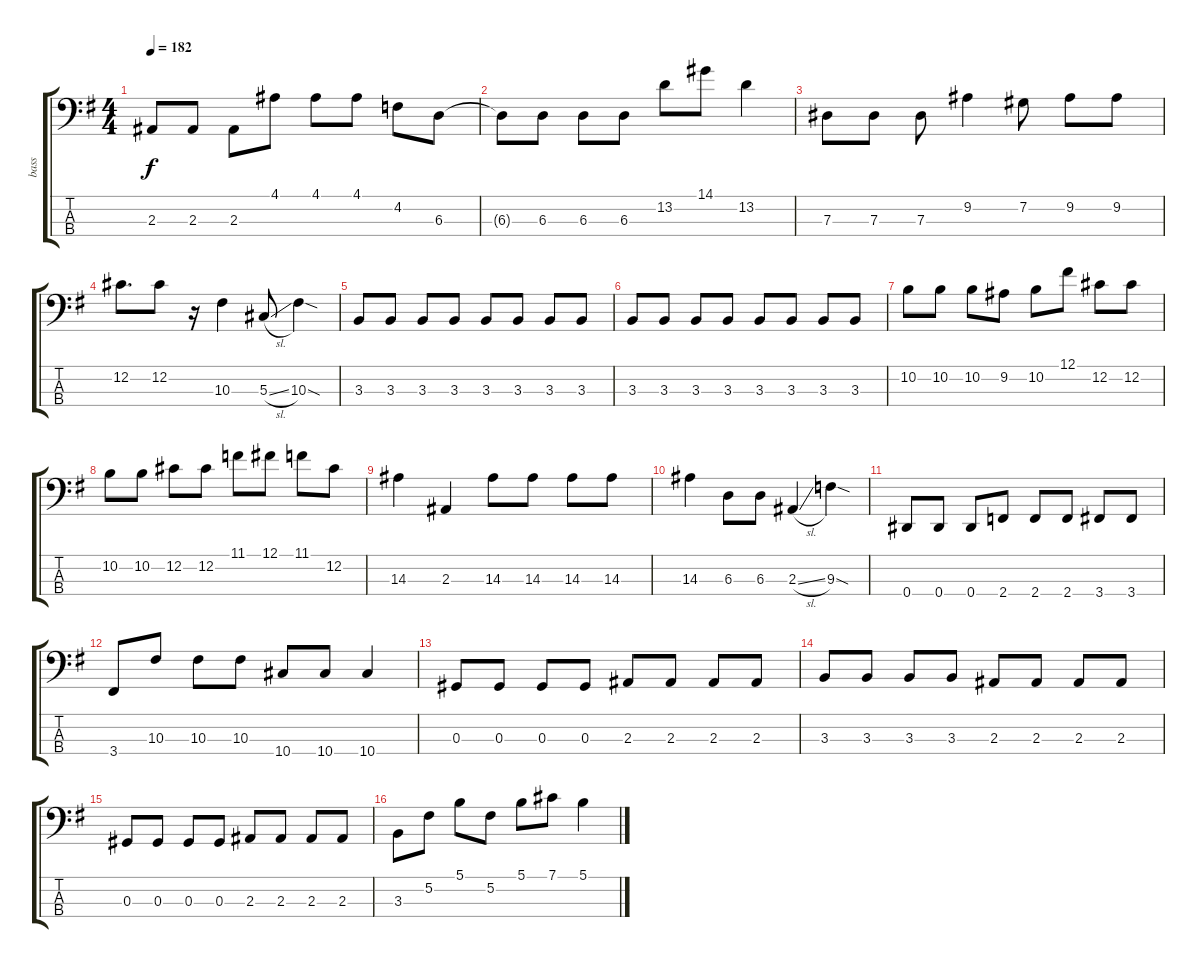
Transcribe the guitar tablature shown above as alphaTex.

\track ("bass" "bass") {instrument electricbassfinger}
\staff {score tabs}
\tuning (Gb2 Db2 Ab1 Eb1) {hide}
\ts (4 4)
\tempo 182
\clef f4
\ks g
2.3.8{dy f} 2.3.8 2.3.8 4.1.8 4.1.8 4.1.8 4.2.8 6.3.8 |
6.3{t}.8 6.3.8 6.3.8 6.3.8 13.2.8 14.1.8 13.2.4 |
7.3.8 7.3.8 7.3.8 9.2.4 7.2.8 9.2.8 9.2.8 |
12.2.8{d} 12.2.8 r.16 10.3.4 5.3{sl}.8 10.3{sod}.4 |
3.3.8 3.3.8 3.3.8 3.3.8 3.3.8 3.3.8 3.3.8 3.3.8 |
3.3.8 3.3.8 3.3.8 3.3.8 3.3.8 3.3.8 3.3.8 3.3.8 |
10.2.8 10.2.8 10.2.8 9.2.8 10.2.8 12.1.8 12.2.8 12.2.8 |
10.2.8 10.2.8 12.2.8 12.2.8 11.1.8 12.1.8 11.1.8 12.2.8 |
14.3.4 2.3.4 14.3.8 14.3.8 14.3.8 14.3.8 |
14.3.4 6.3.8 6.3.8 2.3{sl}.4 9.3{sod}.4 |
0.4.8 0.4.8 0.4.8 2.4.8 2.4.8 2.4.8 3.4.8 3.4.8 |
3.4.8 10.3.8 10.3.8 10.3.8 10.4.8 10.4.8 10.4.4 |
0.3.8 0.3.8 0.3.8 0.3.8 2.3.8 2.3.8 2.3.8 2.3.8 |
3.3.8 3.3.8 3.3.8 3.3.8 2.3.8 2.3.8 2.3.8 2.3.8 |
0.3.8 0.3.8 0.3.8 0.3.8 2.3.8 2.3.8 2.3.8 2.3.8 |
3.3.8 5.2.8 5.1.8 5.2.8 5.1.8 7.1.8 5.1.4
